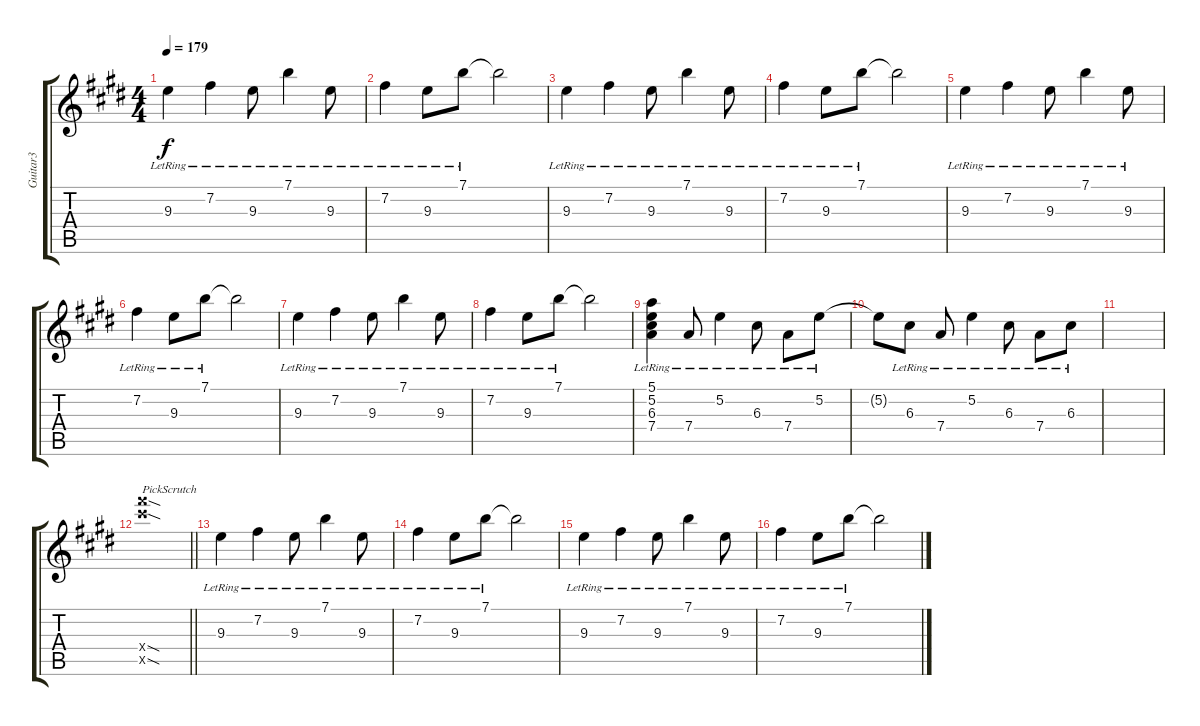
\track ("Guitar3" "Guitar3") {instrument electricguitarclean}
\staff {score tabs}
\tuning (E4 B3 G3 D3 A2 E2) {hide}
\ts (4 4)
\tempo 179
\clef g2
\ks e
9.3{lr}.4{dy f} 7.2{lr}.4 9.3{lr}.8 7.1{lr}.4 9.3{lr}.8 |
7.2{lr}.4 9.3{lr}.8 7.1{lr}.8 7.1{t}.2 |
9.3{lr}.4 7.2{lr}.4 9.3{lr}.8 7.1{lr}.4 9.3{lr}.8 |
7.2{lr}.4 9.3{lr}.8 7.1{lr}.8 7.1{t}.2 |
9.3{lr}.4 7.2{lr}.4 9.3{lr}.8 7.1{lr}.4 9.3{lr}.8 |
7.2{lr}.4 9.3{lr}.8 7.1{lr}.8 7.1{t}.2 |
9.3{lr}.4 7.2{lr}.4 9.3{lr}.8 7.1{lr}.4 9.3{lr}.8 |
7.2{lr}.4 9.3{lr}.8 7.1{lr}.8 7.1{t}.2 |
(5.1{lr} 5.2{lr} 6.3{lr} 7.4{lr}).4 7.4{lr}.8 5.2{lr}.4 6.3{lr}.8 7.4{lr}.8 5.2{lr}.8 |
5.2{t}.8 6.3{lr}.8 7.4{lr}.8 5.2{lr}.4 6.3{lr}.8 7.4{lr}.8 6.3{lr}.8 |
|
\barLineRight lightlight
(28.4{sod x} 28.5{sod x}).1{txt "PickScrutch" instrument overdrivenguitar} |
9.3{lr}.4{instrument electricguitarclean} 7.2{lr}.4 9.3{lr}.8 7.1{lr}.4 9.3{lr}.8 |
7.2{lr}.4 9.3{lr}.8 7.1{lr}.8 7.1{t}.2 |
9.3{lr}.4 7.2{lr}.4 9.3{lr}.8 7.1{lr}.4 9.3{lr}.8 |
7.2{lr}.4 9.3{lr}.8 7.1{lr}.8 7.1{t}.2
